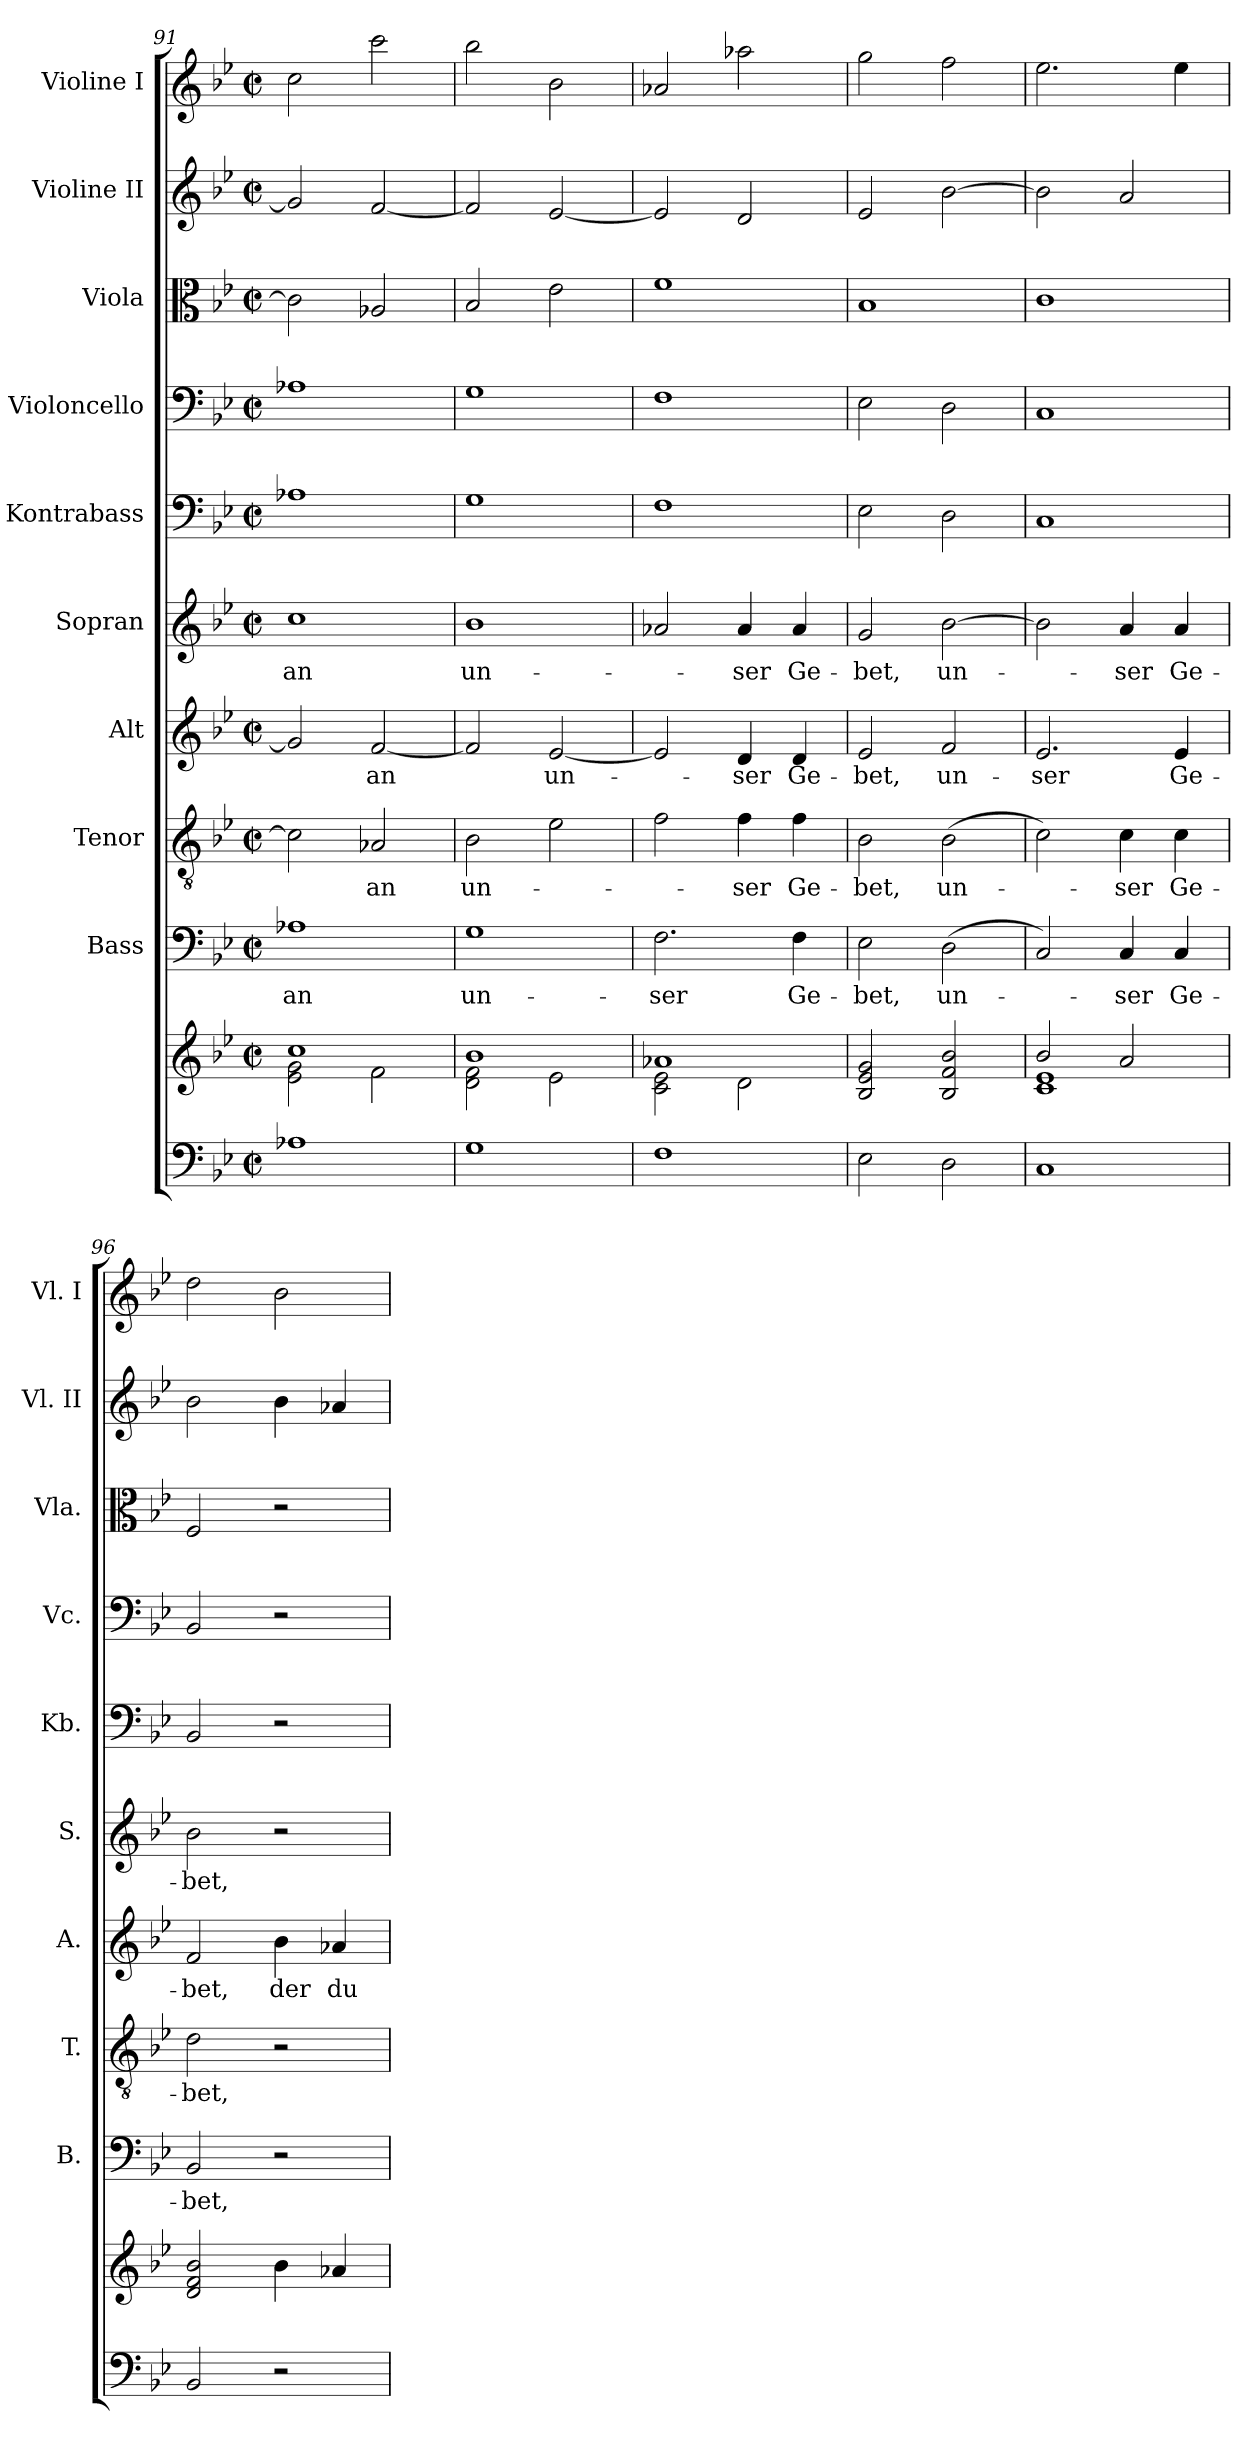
**kern	**kern	**kern	**text	**kern	**text	**kern	**text	**kern	**text	**kern	**kern	**kern	**kern	**kern
*part10	*part10	*part9	*part9	*part8	*part8	*part7	*part7	*part6	*part6	*part5	*part4	*part3	*part2	*part1
*staff11	*staff10	*staff9	*staff9	*staff8	*staff8	*staff7	*staff7	*staff6	*staff6	*staff5	*staff4	*staff3	*staff2	*staff1
*	*	*I"Bass	*	*I"Tenor	*	*I"Alt	*	*I"Sopran	*	*I"Kontrabass	*I"Violoncello	*I"Viola	*I"Violine II	*I"Violine I
*	*	*I'B.	*	*I'T.	*	*I'A.	*	*I'S.	*	*I'Kb.	*I'Vc.	*I'Vla.	*I'Vl. II	*I'Vl. I
*clefF4	*clefG2	*clefF4	*	*clefGv2	*	*clefG2	*	*clefG2	*	*clefF4	*clefF4	*clefC3	*clefG2	*clefG2
*	*	*	*	*	*	*	*	*	*	*ITrd7c12	*	*	*	*
*k[b-e-]	*k[b-e-]	*k[b-e-]	*	*k[b-e-]	*	*k[b-e-]	*	*k[b-e-]	*	*k[b-e-]	*k[b-e-]	*k[b-e-]	*k[b-e-]	*k[b-e-]
*B-:	*B-:	*B-:	*	*B-:	*	*B-:	*	*B-:	*	*B-:	*B-:	*B-:	*B-:	*B-:
*M2/2	*M2/2	*M2/2	*	*M2/2	*	*M2/2	*	*M2/2	*	*M2/2	*M2/2	*M2/2	*M2/2	*M2/2
*met(c|)	*met(c|)	*met(c|)	*	*met(c|)	*	*met(c|)	*	*met(c|)	*	*met(c|)	*met(c|)	*met(c|)	*met(c|)	*met(c|)
=91	=91	=91	=91	=91	=91	=91	=91	=91	=91	=91	=91	=91	=91	=91
*	*^	*	*	*	*	*	*	*	*	*	*	*	*	*
!	!	!	!	!LO:LY:b	!	!	!	!	!	!LO:LY:b	!	!	!	!	!
1A-X	1cc	2e-\ 2g\	1A-X	an	2c\]	.	2g/]	.	1cc	an	1AA-X	1A-X	2c\]	2g/]	2cc\
!	!	!	!	!	!	!LO:LY:b	!	!LO:LY:b	!	!	!	!	!	!	!
.	.	2f\	.	.	2A-X/	an	[2f/	an	.	.	.	.	2A-X/	[2f/	2ccc\
=92	=92	=92	=92	=92	=92	=92	=92	=92	=92	=92	=92	=92	=92	=92	=92
!	!	!	!	!LO:LY:b	!	!LO:LY:b	!	!	!	!LO:LY:b	!	!	!	!	!
1G	1b-	2d\ 2f\	1G	un-	2B-\	un-	2f/]	.	1b-	un-	1GG	1G	2B-/	2f/]	2bb-\
!	!	!	!	!	!	!	!	!LO:LY:b	!	!	!	!	!	!	!
.	.	2e-\	.	.	2e-\	.	[2e-/	un-	.	.	.	.	2e-\	[2e-/	2b-\
=93	=93	=93	=93	=93	=93	=93	=93	=93	=93	=93	=93	=93	=93	=93	=93
!	!	!	!	!LO:LY:b	!	!	!	!	!	!	!	!	!	!	!
1F	1a-X	2c\ 2e-\	2.F\	-ser	2f\	.	2e-/]	.	2a-X/	.	1FF	1F	1f	2e-/]	2a-X/
!	!	!	!	!	!	!LO:LY:b	!	!LO:LY:b	!	!LO:LY:b	!	!	!	!	!
.	.	2d\	.	.	4f\	-ser	4d/	-ser	4a-/	-ser	.	.	.	2d/	2aa-X\
!	!	!	!	!LO:LY:b	!	!LO:LY:b	!	!LO:LY:b	!	!LO:LY:b	!	!	!	!	!
.	.	.	4F\	Ge-	4f\	Ge-	4d/	Ge-	4a-/	Ge-	.	.	.	.	.
*	*v	*v	*	*	*	*	*	*	*	*	*	*	*	*	*
=94	=94	=94	=94	=94	=94	=94	=94	=94	=94	=94	=94	=94	=94	=94
!	!	!	!LO:LY:b	!	!LO:LY:b	!	!LO:LY:b	!	!LO:LY:b	!	!	!	!	!
2E-\	2B-/ 2e-/ 2g/	2E-\	-bet,	2B-\	-bet,	2e-/	-bet,	2g/	-bet,	2EE-\	2E-\	1B-	2e-/	2gg\
!	!	!	!LO:LY:b	!	!LO:LY:b	!	!LO:LY:b	!	!LO:LY:b	!	!	!	!	!
2D\	2B-/ 2f/ 2b-/	(>2D\	un-	(>2B-\	un-	2f/	un-	[2b-\	un-	2DD\	2D\	.	[2b-\	2ff\
=95	=95	=95	=95	=95	=95	=95	=95	=95	=95	=95	=95	=95	=95	=95
*	*^	*	*	*	*	*	*	*	*	*	*	*	*	*
!	!	!	!	!	!	!	!	!LO:LY:b	!	!	!	!	!	!	!
1C	2b-/	1c 1e-	2C/)	.	2c\)	.	2.e-/	-ser	2b-\]	.	1CC	1C	1c	2b-\]	2.ee-\
!	!	!	!	!LO:LY:b	!	!LO:LY:b	!	!	!	!LO:LY:b	!	!	!	!	!
.	2a/	.	4C/	-ser	4c\	-ser	.	.	4a/	-ser	.	.	.	2a/	.
!	!	!	!	!LO:LY:b	!	!LO:LY:b	!	!LO:LY:b	!	!LO:LY:b	!	!	!	!	!
.	.	.	4C/	Ge-	4c\	Ge-	4e-/	Ge-	4a/	Ge-	.	.	.	.	4ee-\
*	*v	*v	*	*	*	*	*	*	*	*	*	*	*	*	*
!!LO:PB:g=z
=96	=96	=96	=96	=96	=96	=96	=96	=96	=96	=96	=96	=96	=96	=96
!	!	!	!LO:LY:b	!	!LO:LY:b	!	!LO:LY:b	!	!LO:LY:b	!	!	!	!	!
2BB-/	2d/ 2f/ 2b-/	2BB-/	-bet,	2d\	-bet,	2f/	-bet,	2b-\	-bet,	2BBB-/	2BB-/	2F/	2b-\	2dd\
!	!	!	!	!	!	!	!LO:LY:b	!	!	!	!	!	!	!
2r	4b-\	2r	.	2r	.	4b-\	der	2r	.	2r	2r	2r	4b-\	2b-\
!	!	!	!	!	!	!	!LO:LY:b	!	!	!	!	!	!	!
.	4a-X/	.	.	.	.	4a-X/	du	.	.	.	.	.	4a-X/	.
=	=	=	=	=	=	=	=	=	=	=	=	=	=	=
*-	*-	*-	*-	*-	*-	*-	*-	*-	*-	*-	*-	*-	*-	*-
